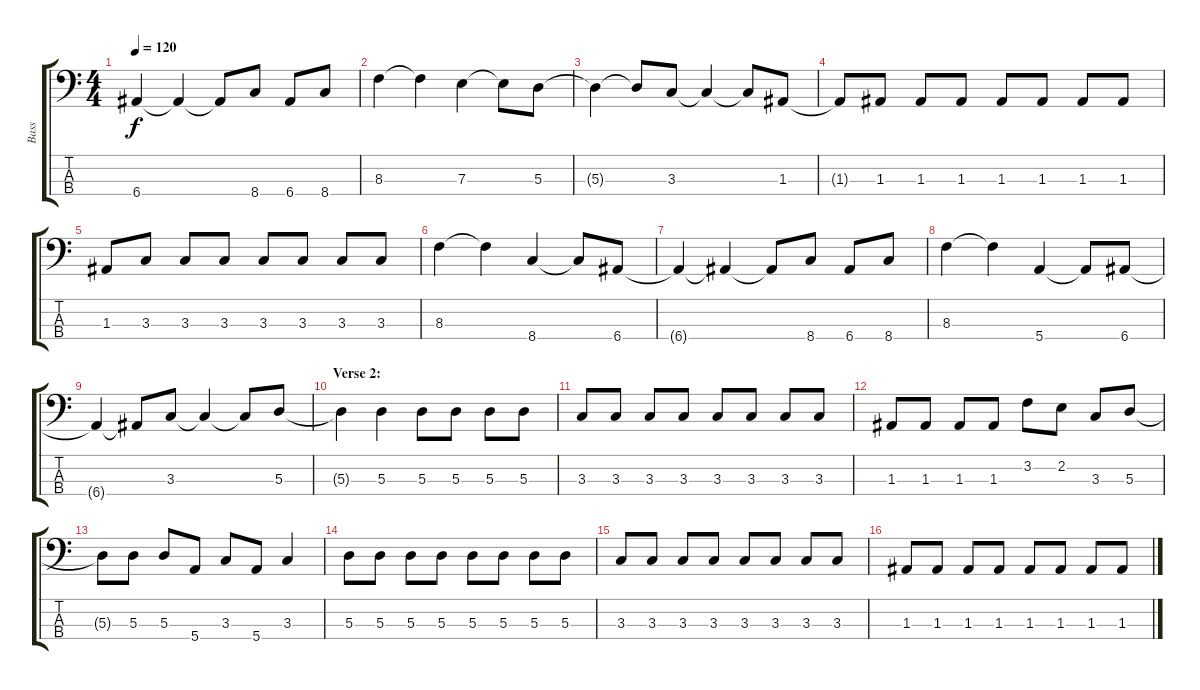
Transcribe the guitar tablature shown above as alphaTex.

\track ("Bass" "Bass") {instrument electricbassfinger}
\staff {score tabs}
\tuning (G2 D2 A1 E1) {hide}
\ts (4 4)
\tempo 120
\clef f4
\ks c
6.4{t}.4{dy f} 6.4{t}.4 6.4{t}.8 8.4.8 6.4.8 8.4.8 |
8.3.4 8.3{t}.4 7.3.4 7.3{t}.8 5.3.8 |
5.3{t}.4 5.3{t}.8 3.3.8 3.3{t}.4 3.3{t}.8 1.3.8 |
1.3{t}.8 1.3.8 1.3.8 1.3.8 1.3.8 1.3.8 1.3.8 1.3.8 |
1.3.8 3.3.8 3.3.8 3.3.8 3.3.8 3.3.8 3.3.8 3.3.8 |
8.3.4 8.3{t}.4 8.4.4 8.4{t}.8 6.4.8 |
6.4{t}.4 6.4{t}.4 6.4{t}.8 8.4.8 6.4.8 8.4.8 |
8.3.4 8.3{t}.4 5.4.4 5.4{t}.8 6.4.8 |
6.4{t}.4 6.4{t}.8 3.3.8 3.3{t}.4 3.3{t}.8 5.3.8 |
\section ("" "Verse 2:")
5.3{t}.4 5.3.4 5.3.8 5.3.8 5.3.8 5.3.8 |
3.3.8 3.3.8 3.3.8 3.3.8 3.3.8 3.3.8 3.3.8 3.3.8 |
1.3.8 1.3.8 1.3.8 1.3.8 3.2.8 2.2.8 3.3.8 5.3.8 |
5.3{t}.8 5.3.8 5.3.8 5.4.8 3.3.8 5.4.8 3.3.4 |
5.3.8 5.3.8 5.3.8 5.3.8 5.3.8 5.3.8 5.3.8 5.3.8 |
3.3.8 3.3.8 3.3.8 3.3.8 3.3.8 3.3.8 3.3.8 3.3.8 |
1.3.8 1.3.8 1.3.8 1.3.8 1.3.8 1.3.8 1.3.8 1.3.8
